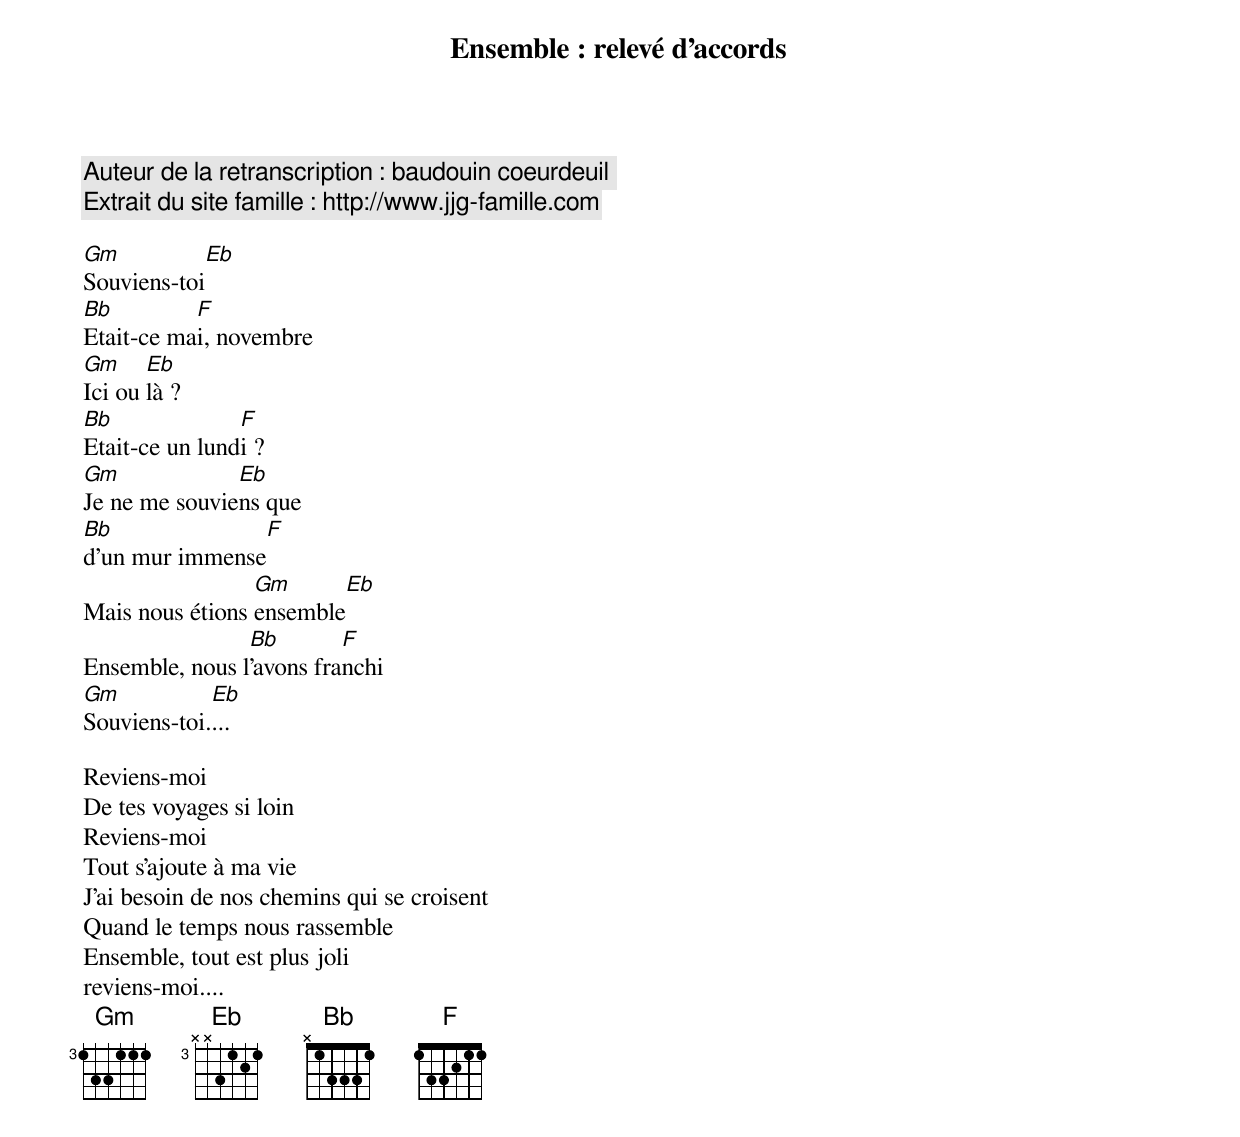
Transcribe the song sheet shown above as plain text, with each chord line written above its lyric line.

Ensemble : relevé d'accords

Auteur de la retranscription : baudouin coeurdeuil <baucoeur@noos.fr>
Extrait du site famille : http://www.jjg-famille.com

Gm          Eb
Souviens-toi
Bb         F
Etait-ce mai, novembre
Gm     Eb
Ici ou là ?
Bb              F
Etait-ce un lundi ?
Gm             Eb
Je ne me souviens que
Bb              F
d'un mur immense
                 Gm            Eb
Mais nous étions ensemble
                Bb        F
Ensemble, nous l'avons franchi
Gm           Eb
Souviens-toi....

Reviens-moi
De tes voyages si loin
Reviens-moi
Tout s'ajoute à ma vie
J'ai besoin de nos chemins qui se croisent
Quand le temps nous rassemble
Ensemble, tout est plus joli
reviens-moi....
